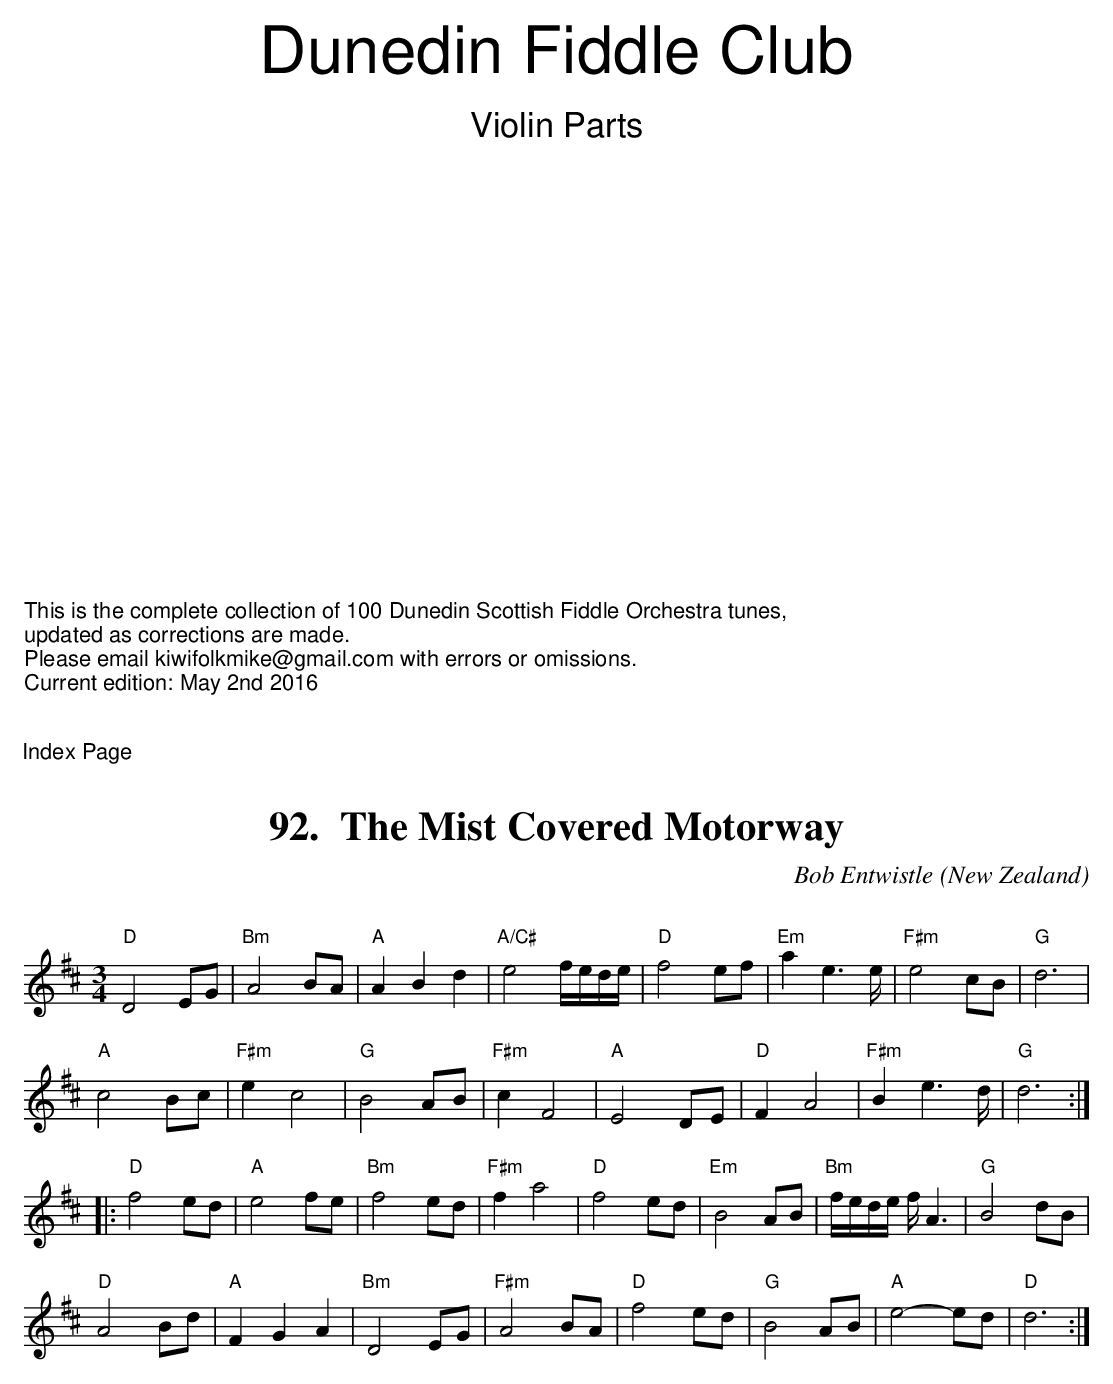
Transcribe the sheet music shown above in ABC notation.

X:1
T:The Mist Covered Motorway
C:Bob Entwistle
O:New Zealand
Q:80
M:3/4
L:1/8
K:D
"D"D4EG|"Bm"A4BA|"A"A2B2d2|"A/C#"e4f/e/d/e/|"D"f4ef|"Em"a2e2>e|"F#m"e4cB|"G"d6|
"A"c4Bc|"F#m"e2c4|"G"B4AB|"F#m"c2F4|"A"E4DE|"D"F2A4|"F#m"B2e2>d|"G"d6:|
|:"D"f4ed|"A"e4fe|"Bm"f4ed|"F#m"f2a4|"D"f4ed|"Em"B4AB|"Bm"f/e/d/e/ f<A2|"G"B4dB|
"D"A4Bd|"A"F2G2A2|"Bm"D4EG|"F#m"A4BA|"D"f4ed|"G"B4AB|"A"e4-ed|"D"d6:|
